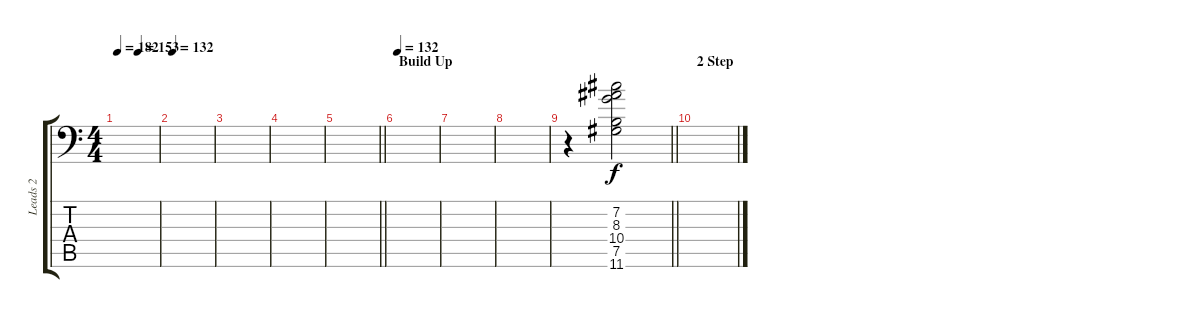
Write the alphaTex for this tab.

\track ("Leads 2" "Leads 2") {instrument distortionguitar}
\staff {score tabs}
\tuning (B3 Gb3 D3 A2 E2 A1) {hide}
\ts (4 4)
\tempo 182
\tempo (153 0.5)
\clef f4
\ks c
|
\tempo 132
|
|
|
\barLineRight lightlight
|
\section ("" "Build Up")
\tempo 132
|
|
|
\barLineRight lightlight
r.4 (7.2 8.3 10.4 7.5 11.6).2{instrument reversecymbal} |
\section ("" "2 Step")
